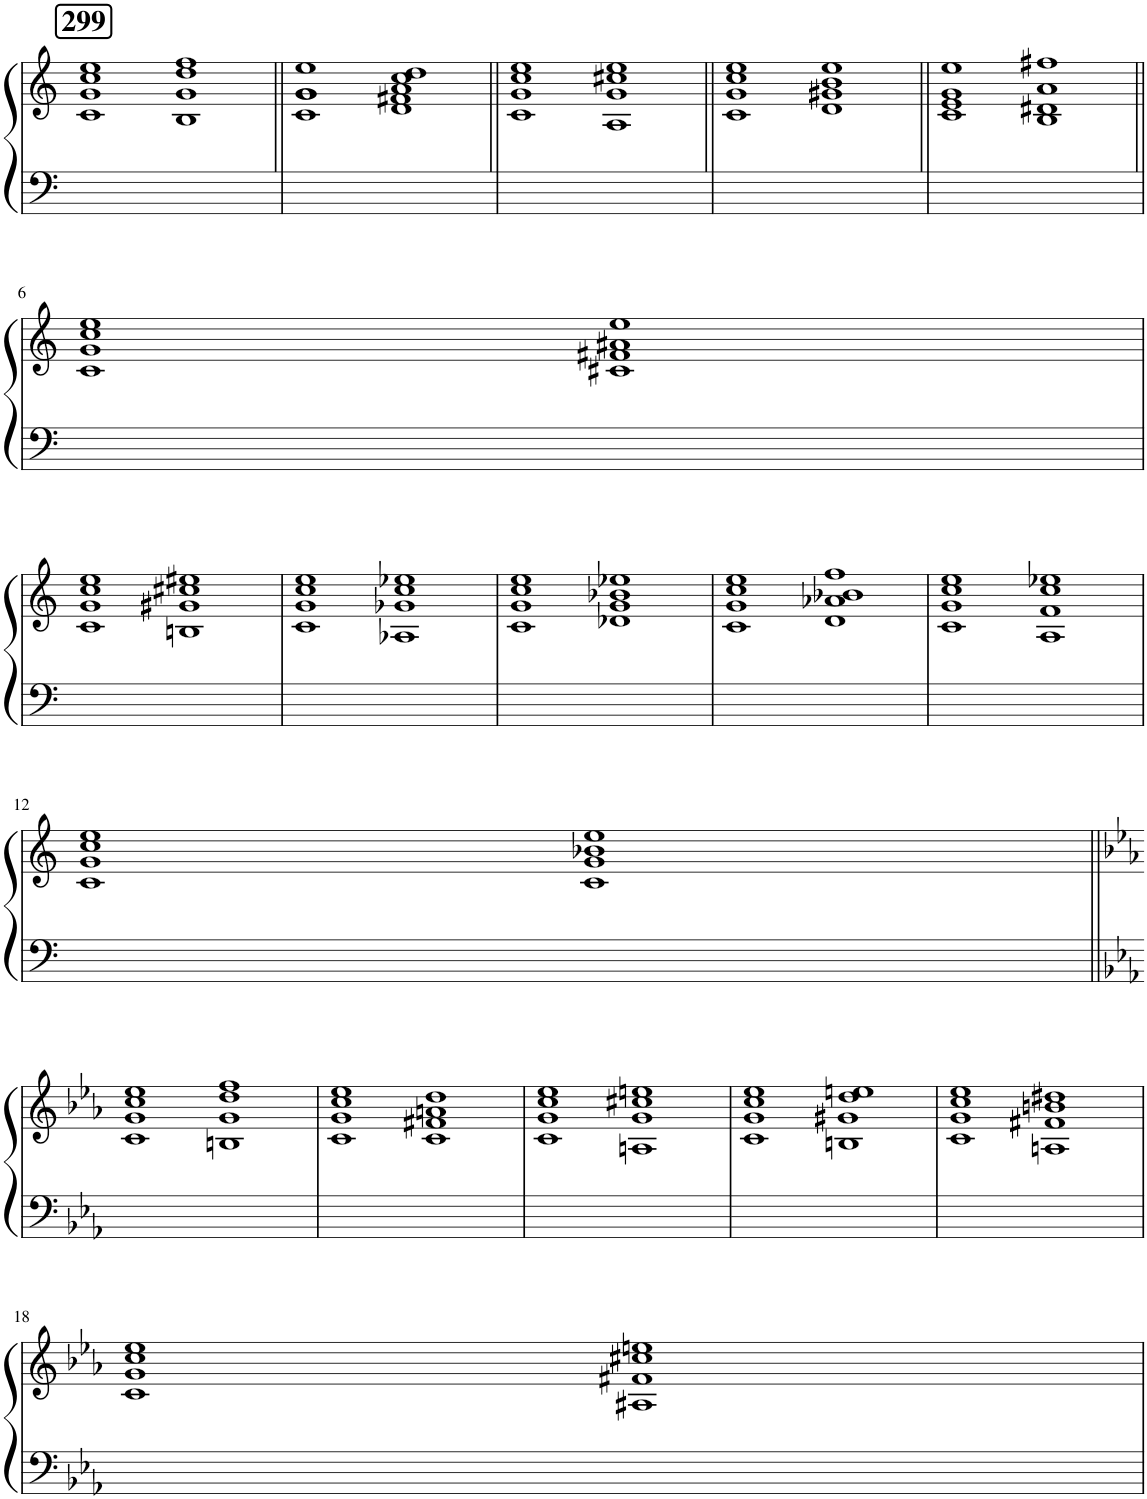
**kern	**kern
*part1	*part1
*staff2	*staff1
*I"Piano	*
*I'Pno.	*
*clefF4	*clefG2
*k[]	*k[]
*M2/1	*M2/1
!!LO:REH:place=s1:a:B:cj:fs=14:t=299
=1	=1
*	*^
*	*	*^
*	*	*	*^
0ryy	1ee	1cc	1g	1c
.	1ff	1dd	1g	1B
=2||	=2||	=2||	=2||	=2||
0ryy	1ee	1cc 1cc	1g	1c
.	1dd	1a 1cc	1f#X	1d
=3||	=3||	=3||	=3||	=3||
0ryy	1ee	1cc	1g	1c
.	1ee	1cc#X	1g	1A
=4||	=4||	=4||	=4||	=4||
0ryy	1ee	1cc	1g	1c
.	1ee	1b	1g#X	1d
=5||	=5||	=5||	=5||	=5||
0ryy	1ee	1g	1e	1c
.	1ff#X	1a	1d#X	1B
!!LO:LB:g=z	!!	!!	!!
=6||	=6||	=6||	=6||	=6||
0ryy	1ee	1cc	1g	1c
.	1ee	1a#X	1f#X	1c#X
!!LO:LB:g=z	!!	!!	!!
=7	=7	=7	=7	=7
0ryy	1ee	1cc	1g	1c
.	1ee#X	1cc#X	1g#X	1Bn
=8	=8	=8	=8	=8
0ryy	1ee	1cc	1g	1c
.	1ee-X	1cc	1g-X	1A-X
=9	=9	=9	=9	=9
0ryy	1ee	1cc	1g	1c
.	1ee-X	1b-X	1g	1d-X
=10	=10	=10	=10	=10
0ryy	1ee	1cc	1g	1c
.	1ff	1b-X	1a-X	1d
=11	=11	=11	=11	=11
0ryy	1ee	1cc	1g	1c
.	1ee-X	1cc	1f	1A
!!LO:LB:g=z	!!	!!	!!
=12	=12	=12	=12	=12
0ryy	1ee	1cc	1g	1c
.	1ee	1b-X	1g	1c
!!LO:LB:g=z	!!	!!	!!
=13||	=13||	=13||	=13||	=13||
*k[b-e-a-]	*k[b-e-a-]	*	*	*
0ryy	1ee-	1cc	1g	1c
.	1ff	1dd	1g	1Bn
=14	=14	=14	=14	=14
0ryy	1ee-	1cc	1g	1c
.	1dd	1an	1f#X	1c
=15	=15	=15	=15	=15
0ryy	1ee-	1cc	1g	1c
.	1een	1cc#X	1g	1An
=16	=16	=16	=16	=16
0ryy	1ee-	1cc	1g	1c
.	1een	1dd	1g#X	1Bn
=17	=17	=17	=17	=17
0ryy	1ee-	1cc	1g	1c
.	1dd#X	1bn	1f#X	1An
!!LO:LB:g=z	!!	!!	!!
=18	=18	=18	=18	=18
0ryy	1ee-	1cc	1g	1c
.	1een	1cc#X	1f#X	1A#X
*	*v	*v	*v	*v
=	=
*-	*-
